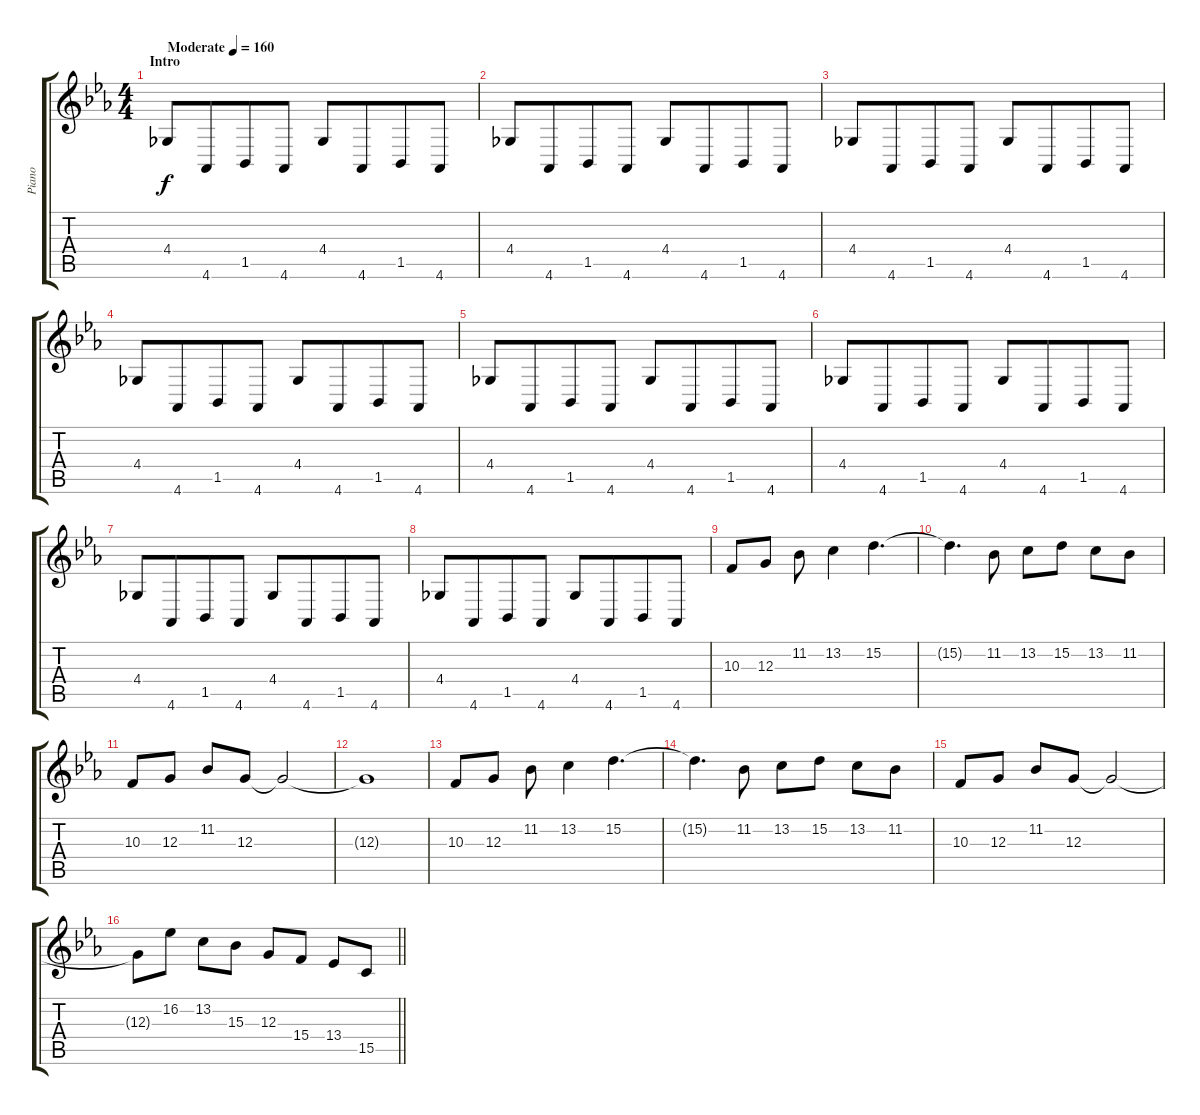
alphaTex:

\track ("Piano" "Piano") {instrument electricgrandpiano}
\staff {score tabs}
\tuning (E4 B3 G3 D3 A2 E2) {hide}
\ts (4 4)
\section ("" "Intro")
\tempo (160 "Moderate")
\clef g2
\ks eb
4.4.8{dy f instrument electricgrandpiano} 4.6.8{beam merge} 1.5.8 4.6.8 4.4.8 4.6.8{beam merge} 1.5.8 4.6.8 |
4.4.8 4.6.8{beam merge} 1.5.8 4.6.8 4.4.8 4.6.8{beam merge} 1.5.8 4.6.8 |
4.4.8 4.6.8{beam merge} 1.5.8 4.6.8 4.4.8 4.6.8{beam merge} 1.5.8 4.6.8 |
4.4.8 4.6.8{beam merge} 1.5.8 4.6.8 4.4.8 4.6.8{beam merge} 1.5.8 4.6.8 |
4.4.8 4.6.8{beam merge} 1.5.8 4.6.8 4.4.8 4.6.8{beam merge} 1.5.8 4.6.8 |
4.4.8 4.6.8{beam merge} 1.5.8 4.6.8 4.4.8 4.6.8{beam merge} 1.5.8 4.6.8 |
4.4.8 4.6.8{beam merge} 1.5.8 4.6.8 4.4.8 4.6.8{beam merge} 1.5.8 4.6.8 |
4.4.8 4.6.8{beam merge} 1.5.8 4.6.8 4.4.8 4.6.8{beam merge} 1.5.8 4.6.8 |
10.3.8 12.3.8 11.2.8 13.2.4 15.2.4{d} |
15.2{t}.4{d} 11.2.8 13.2.8 15.2.8 13.2.8 11.2.8 |
10.3.8 12.3.8 11.2.8 12.3.8 12.3{t}.2 |
12.3{t}.1 |
10.3.8 12.3.8 11.2.8 13.2.4 15.2.4{d} |
15.2{t}.4{d} 11.2.8 13.2.8 15.2.8 13.2.8 11.2.8 |
10.3.8 12.3.8 11.2.8 12.3.8 12.3{t}.2 |
\barLineRight lightlight
12.3{t}.8 16.2.8 13.2.8 15.3.8 12.3.8 15.4.8 13.4.8 15.5.8
